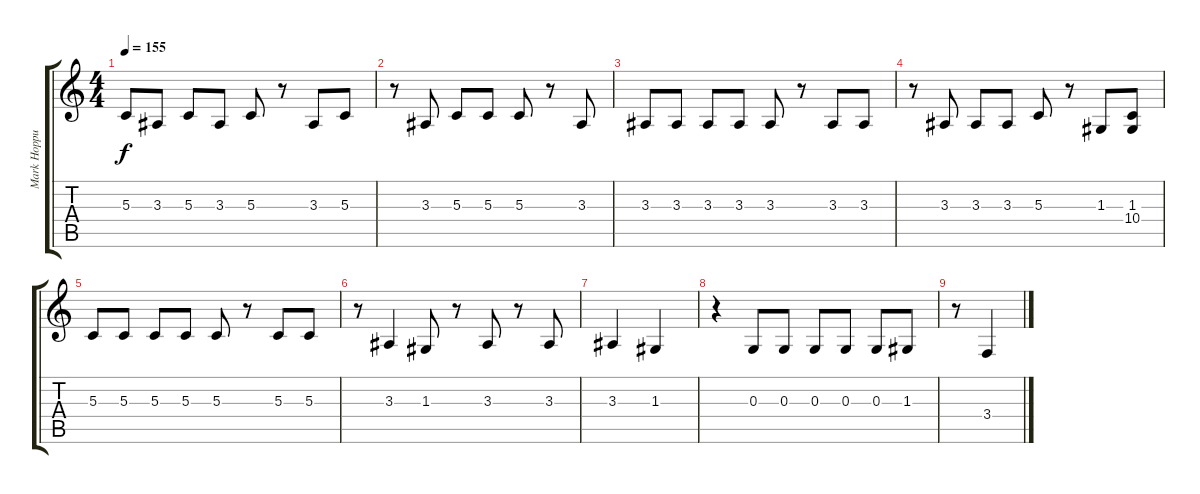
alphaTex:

\track ("Mark Hoppus Vocal" "Mark Hoppu") {instrument oboe}
\staff {score tabs}
\tuning (E4 B3 G3 D3 A2 E2) {hide}
\ts (4 4)
\tempo 155
\clef g2
\ks c
5.3.8{dy f} 3.3.8 5.3.8 3.3.8 5.3.8 r.8 3.3.8 5.3.8 |
r.8 3.3.8 5.3.8 5.3.8 5.3.8 r.8 3.3.8 |
3.3.8 3.3.8 3.3.8 3.3.8 3.3.8 r.8 3.3.8 3.3.8 |
r.8 3.3.8 3.3.8 3.3.8 5.3.8 r.8 1.3.8 (1.3 10.4).8 |
5.3.8 5.3.8 5.3.8 5.3.8 5.3.8 r.8 5.3.8 5.3.8 |
r.8 3.3.4 1.3.8 r.8 3.3.8 r.8 3.3.8 |
3.3.4 1.3.4 |
r.4 0.3.8 0.3.8 0.3.8 0.3.8 0.3.8 1.3.8 |
r.8 3.4.4
